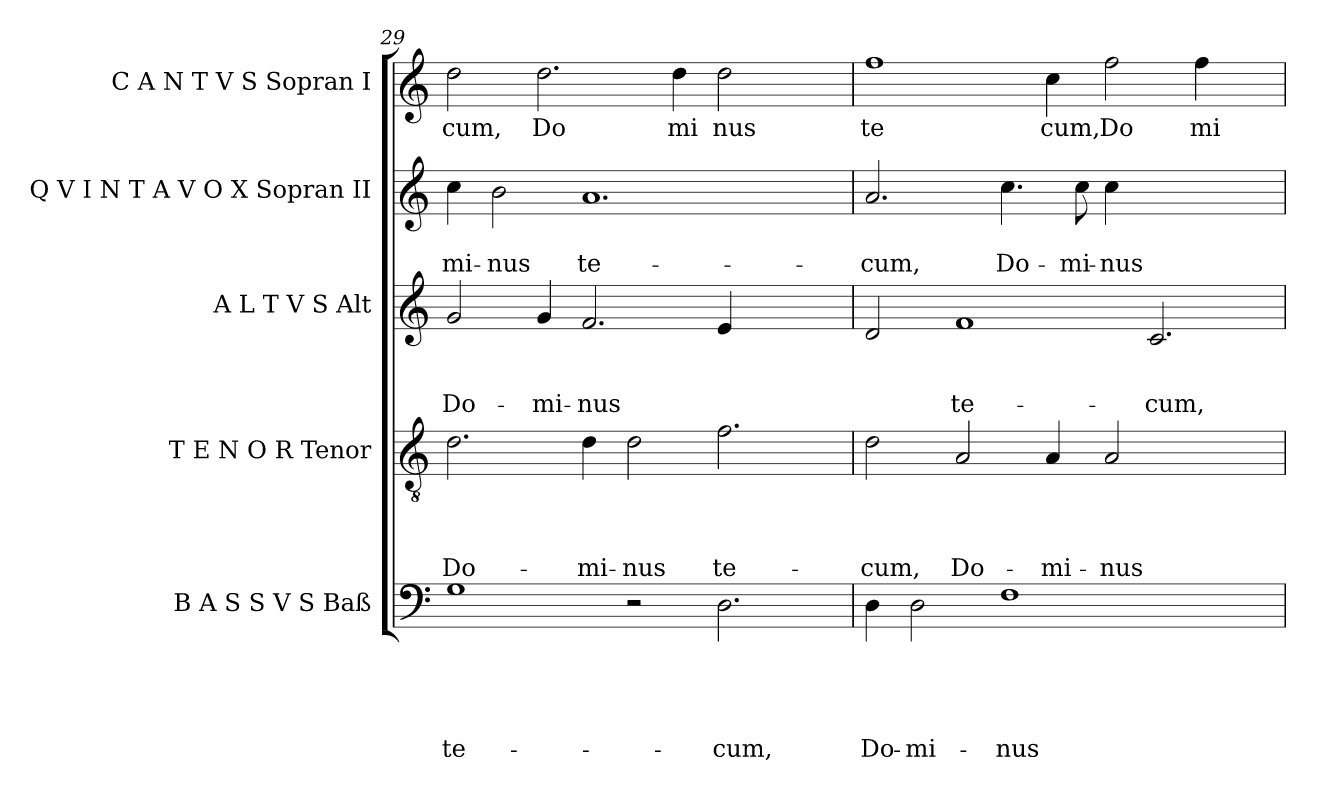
**kern	**text	**text	**text	**text	**text	**kern	**text	**text	**text	**text	**kern	**text	**text	**text	**kern	**text	**text	**kern	**text
*part5	*part5	*part5	*part5	*part5	*part5	*part4	*part4	*part4	*part4	*part4	*part3	*part3	*part3	*part3	*part2	*part2	*part2	*part1	*part1
*staff5	*staff5	*staff5	*staff5	*staff5	*staff5	*staff4	*staff4	*staff4	*staff4	*staff4	*staff3	*staff3	*staff3	*staff3	*staff2	*staff2	*staff2	*staff1	*staff1
*I"B A S S V S Baß	*	*	*	*	*	*I"T E N O R Tenor	*	*	*	*	*I"A L T V S Alt	*	*	*	*I"Q V I N T A V O X Sopran II	*	*	*I"C A N T V S Sopran I	*
*clefF4	*	*	*	*	*	*clefGv2	*	*	*	*	*clefG2	*	*	*	*clefG2	*	*	*clefG2	*
*k[]	*	*	*	*	*	*k[]	*	*	*	*	*k[]	*	*	*	*k[]	*	*	*k[]	*
*C:	*	*	*	*	*	*C:	*	*	*	*	*C:	*	*	*	*C:	*	*	*C:	*
=29	=29	=29	=29	=29	=29	=29	=29	=29	=29	=29	=29	=29	=29	=29	=29	=29	=29	=29	=29
!	!	!	!	!	!LO:LY:b	!	!	!	!	!LO:LY:b	!	!	!	!LO:LY:b	!	!	!LO:LY:b	!	!LO:LY:b
1G	.	.	.	.	te-	2.d\	.	.	.	Do-	2g/	.	.	Do-	4cc\	.	-mi-	2dd\	cum,
!	!	!	!	!	!	!	!	!	!	!	!	!	!	!	!	!	!LO:LY:b	!	!
.	.	.	.	.	.	.	.	.	.	.	.	.	.	.	2b\	.	-nus	.	.
!	!	!	!	!	!	!	!	!	!	!	!	!	!	!LO:LY:b	!	!	!	!	!LO:LY:b
.	.	.	.	.	.	.	.	.	.	.	4g/	.	.	-mi-	.	.	.	2.dd\	Do
!	!	!	!	!	!	!	!	!	!	!LO:LY:b	!	!	!	!LO:LY:b	!	!	!LO:LY:b	!	!
.	.	.	.	.	.	4d\	.	.	.	-mi-	2.f/	.	.	-nus	1.a	.	te-	.	.
!	!	!	!	!	!	!	!	!	!	!LO:LY:b	!	!	!	!	!	!	!	!	!
2r	.	.	.	.	.	2d\	.	.	.	-nus	.	.	.	.	.	.	.	.	.
!	!	!	!	!	!	!	!	!	!	!	!	!	!	!	!	!	!	!	!LO:LY:b
.	.	.	.	.	.	.	.	.	.	.	.	.	.	.	.	.	.	4dd\	mi
!	!	!	!	!	!LO:LY:b	!	!	!	!	!LO:LY:b	!	!	!	!	!	!	!	!	!LO:LY:b
2.D\	.	.	.	.	-cum,	2.f\	.	.	.	te-	4e/	.	.	.	.	.	.	2dd\	nus
.	.	.	.	.	.	.	.	.	.	.	2ryy	.	.	.	.	.	.	.	.
.	.	.	.	.	.	.	.	.	.	.	.	.	.	.	.	.	.	4ryy	.
=30	=30	=30	=30	=30	=30	=30	=30	=30	=30	=30	=30	=30	=30	=30	=30	=30	=30	=30	=30
!	!	!	!	!	!LO:LY:b	!	!	!	!	!LO:LY:b	!	!	!	!	!	!	!LO:LY:b	!	!LO:LY:b
4D\	.	.	.	.	Do-	2d\	.	.	.	-cum,	2d/	.	.	.	2.a/	.	-cum,	1ff	te
!	!	!	!	!	!LO:LY:b	!	!	!	!	!	!	!	!	!	!	!	!	!	!
2D\	.	.	.	.	-mi-	.	.	.	.	.	.	.	.	.	.	.	.	.	.
!	!	!	!	!	!	!	!	!	!	!LO:LY:b	!	!	!	!LO:LY:b	!	!	!	!	!
.	.	.	.	.	.	2A/	.	.	.	Do-	1f	.	.	te-	.	.	.	.	.
!	!	!	!	!	!LO:LY:b	!	!	!	!	!	!	!	!	!	!	!	!LO:LY:b	!	!
1F	.	.	.	.	-nus	.	.	.	.	.	.	.	.	.	4.cc\	.	Do-	.	.
!	!	!	!	!	!	!	!	!	!	!LO:LY:b	!	!	!	!	!	!	!	!	!LO:LY:b
.	.	.	.	.	.	4A/	.	.	.	-mi-	.	.	.	.	.	.	.	4cc\	cum,
!	!	!	!	!	!	!	!	!	!	!	!	!	!	!	!	!	!LO:LY:b	!	!
.	.	.	.	.	.	.	.	.	.	.	.	.	.	.	8cc\	.	-mi-	.	.
!	!	!	!	!	!	!	!	!	!	!LO:LY:b	!	!	!	!	!	!	!LO:LY:b	!	!LO:LY:b
.	.	.	.	.	.	2A/	.	.	.	-nus	.	.	.	.	4cc\	.	-nus	2ff\	Do
!	!	!	!	!	!	!	!	!	!	!	!	!	!	!LO:LY:b	!	!	!	!	!
.	.	.	.	.	.	.	.	.	.	.	2.c/	.	.	-cum,	2.ryy	.	.	.	.
!	!	!	!	!	!	!	!	!	!	!	!	!	!	!	!	!	!	!	!LO:LY:b
2ryy	.	.	.	.	.	2ryy	.	.	.	.	.	.	.	.	.	.	.	4ff\	mi
.	.	.	.	.	.	.	.	.	.	.	.	.	.	.	.	.	.	4ryy	.
=	=	=	=	=	=	=	=	=	=	=	=	=	=	=	=	=	=	=	=
*-	*-	*-	*-	*-	*-	*-	*-	*-	*-	*-	*-	*-	*-	*-	*-	*-	*-	*-	*-
